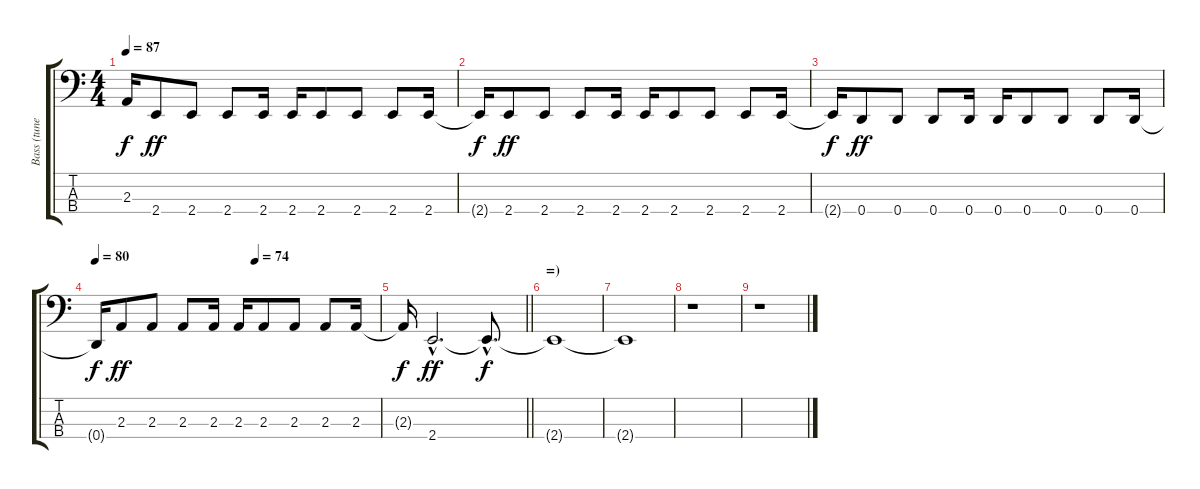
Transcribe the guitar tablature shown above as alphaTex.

\track ("Bass (tuned D)" "Bass (tune") {instrument electricbassfinger}
\staff {score tabs}
\tuning (F2 C2 G1 D1) {hide}
\ts (4 4)
\tempo 87
\clef f4
\ks c
2.3{t}.16{dy f} 2.4.8{dy ff} 2.4.8 2.4.8 2.4.16 2.4.16 2.4.8 2.4.8 2.4.8 2.4.16 |
2.4{t}.16{dy f} 2.4.8{dy ff} 2.4.8 2.4.8 2.4.16 2.4.16 2.4.8 2.4.8 2.4.8 2.4.16 |
2.4{t}.16{dy f} 0.4.8{dy ff} 0.4.8 0.4.8 0.4.16 0.4.16 0.4.8 0.4.8 0.4.8 0.4.16 |
\tempo 80
\tempo (74 0.5625)
0.4{t}.16{dy f} 2.3.8{dy ff} 2.3.8 2.3.8 2.3.16 2.3.16 2.3.8 2.3.8 2.3.8 2.3.16 |
\barLineRight lightlight
2.3{t}.16{dy f} 2.4{hac}.2{d dy ff} 2.4{hac t}.8{d dy f} |
\section ("" "=)")
2.4{t}.1 |
2.4{t}.1 |
r.1 |
r.1
